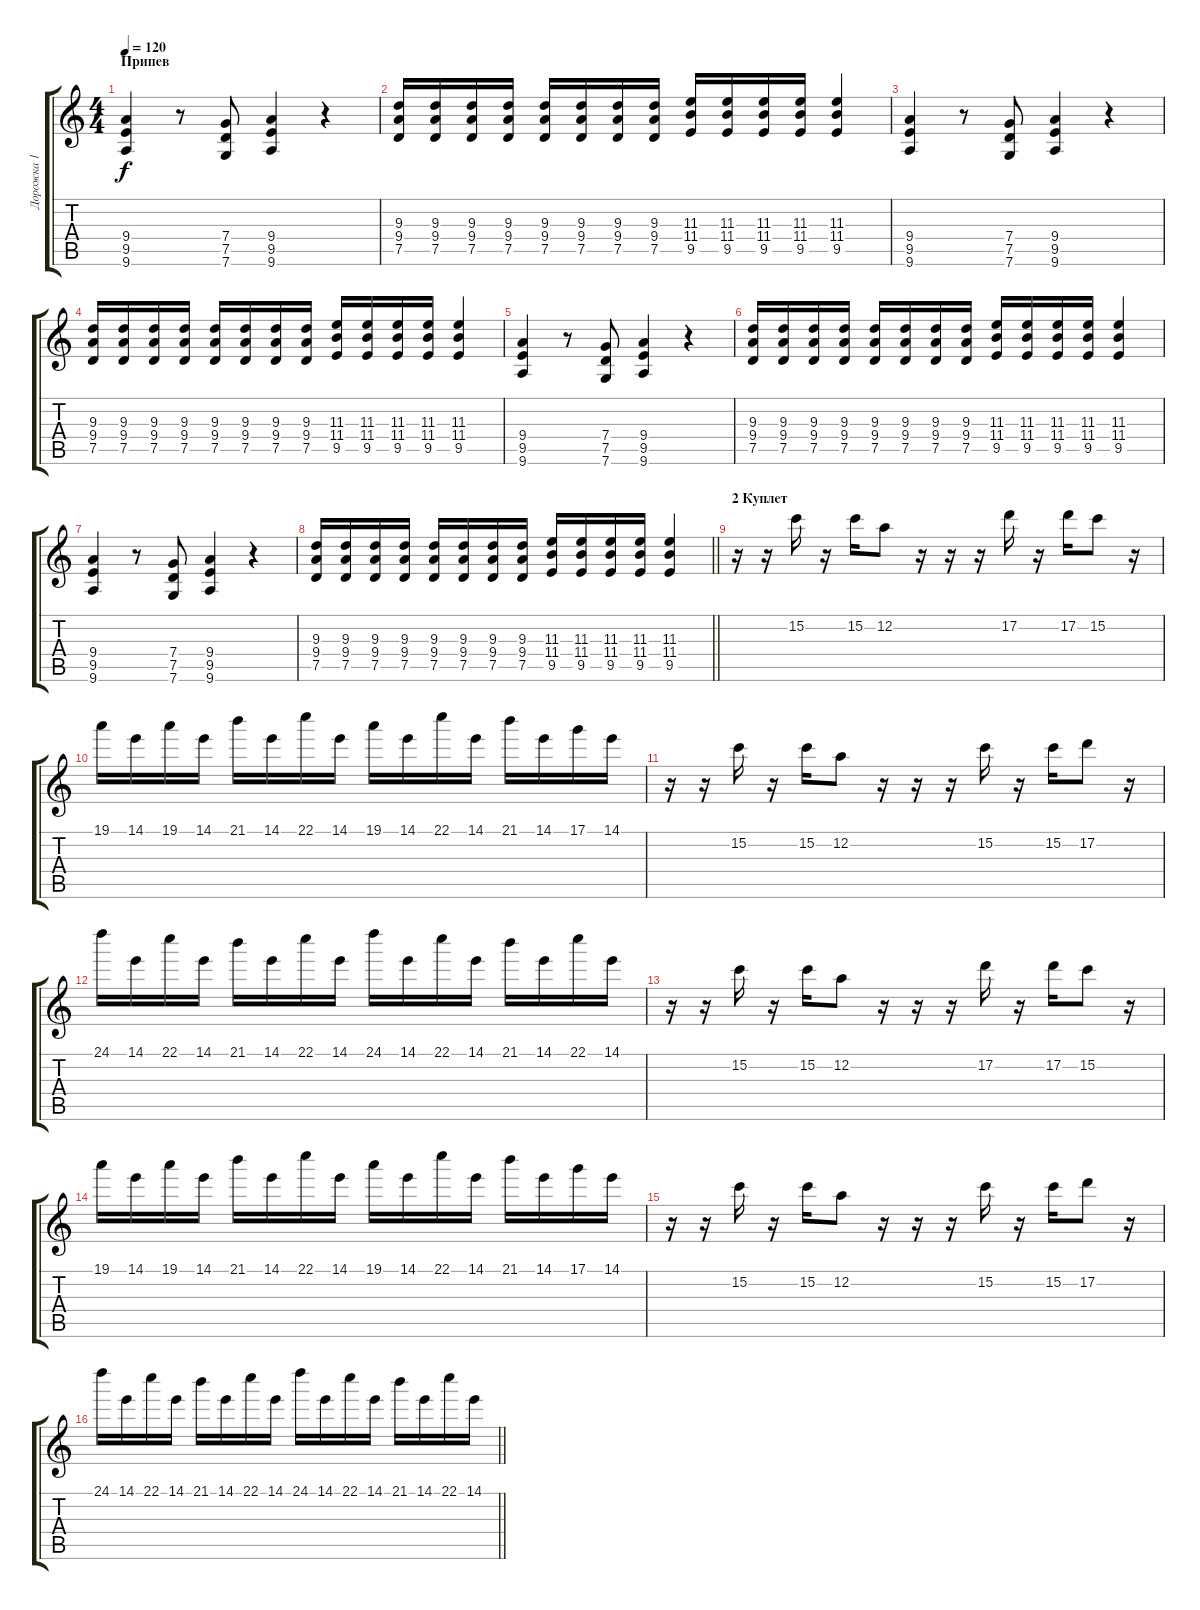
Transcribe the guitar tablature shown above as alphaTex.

\track ("Дорожка 1" "Дорожка 1") {instrument overdrivenguitar}
\staff {score tabs}
\tuning (D4 A3 F3 C3 G2 C2) {hide}
\ts (4 4)
\section ("" "Припев")
\tempo 120
\clef g2
\ks c
(9.4 9.5 9.6).4{dy f} r.8 (7.4 7.5 7.6).8 (9.4 9.5 9.6).4 r.4 |
(9.3 9.4 7.5).16 (9.3 9.4 7.5).16 (9.3 9.4 7.5).16 (9.3 9.4 7.5).16 (9.3 9.4 7.5).16 (9.3 9.4 7.5).16 (9.3 9.4 7.5).16 (9.3 9.4 7.5).16 (11.3 11.4 9.5).16 (11.3 11.4 9.5).16 (11.3 11.4 9.5).16 (11.3 11.4 9.5).16 (11.3 11.4 9.5).4 |
(9.4 9.5 9.6).4 r.8 (7.4 7.5 7.6).8 (9.4 9.5 9.6).4 r.4 |
(9.3 9.4 7.5).16 (9.3 9.4 7.5).16 (9.3 9.4 7.5).16 (9.3 9.4 7.5).16 (9.3 9.4 7.5).16 (9.3 9.4 7.5).16 (9.3 9.4 7.5).16 (9.3 9.4 7.5).16 (11.3 11.4 9.5).16 (11.3 11.4 9.5).16 (11.3 11.4 9.5).16 (11.3 11.4 9.5).16 (11.3 11.4 9.5).4 |
(9.4 9.5 9.6).4 r.8 (7.4 7.5 7.6).8 (9.4 9.5 9.6).4 r.4 |
(9.3 9.4 7.5).16 (9.3 9.4 7.5).16 (9.3 9.4 7.5).16 (9.3 9.4 7.5).16 (9.3 9.4 7.5).16 (9.3 9.4 7.5).16 (9.3 9.4 7.5).16 (9.3 9.4 7.5).16 (11.3 11.4 9.5).16 (11.3 11.4 9.5).16 (11.3 11.4 9.5).16 (11.3 11.4 9.5).16 (11.3 11.4 9.5).4 |
(9.4 9.5 9.6).4 r.8 (7.4 7.5 7.6).8 (9.4 9.5 9.6).4 r.4 |
\barLineRight lightlight
(9.3 9.4 7.5).16 (9.3 9.4 7.5).16 (9.3 9.4 7.5).16 (9.3 9.4 7.5).16 (9.3 9.4 7.5).16 (9.3 9.4 7.5).16 (9.3 9.4 7.5).16 (9.3 9.4 7.5).16 (11.3 11.4 9.5).16 (11.3 11.4 9.5).16 (11.3 11.4 9.5).16 (11.3 11.4 9.5).16 (11.3 11.4 9.5).4 |
\section ("" "2 Куплет")
r.16 r.16 15.2.16 r.16 15.2.16 12.2.8 r.16 r.16 r.16 17.2.16 r.16 17.2.16 15.2.8 r.16 |
19.1.16 14.1.16 19.1.16 14.1.16 21.1.16 14.1.16 22.1.16 14.1.16 19.1.16 14.1.16 22.1.16 14.1.16 21.1.16 14.1.16 17.1.16 14.1.16 |
r.16 r.16 15.2.16 r.16 15.2.16 12.2.8 r.16 r.16 r.16 15.2.16 r.16 15.2.16 17.2.8 r.16 |
24.1.16 14.1.16 22.1.16 14.1.16 21.1.16 14.1.16 22.1.16 14.1.16 24.1.16 14.1.16 22.1.16 14.1.16 21.1.16 14.1.16 22.1.16 14.1.16 |
r.16 r.16 15.2.16 r.16 15.2.16 12.2.8 r.16 r.16 r.16 17.2.16 r.16 17.2.16 15.2.8 r.16 |
19.1.16 14.1.16 19.1.16 14.1.16 21.1.16 14.1.16 22.1.16 14.1.16 19.1.16 14.1.16 22.1.16 14.1.16 21.1.16 14.1.16 17.1.16 14.1.16 |
r.16 r.16 15.2.16 r.16 15.2.16 12.2.8 r.16 r.16 r.16 15.2.16 r.16 15.2.16 17.2.8 r.16 |
\barLineRight lightlight
24.1.16 14.1.16 22.1.16 14.1.16 21.1.16 14.1.16 22.1.16 14.1.16 24.1.16 14.1.16 22.1.16 14.1.16 21.1.16 14.1.16 22.1.16 14.1.16
